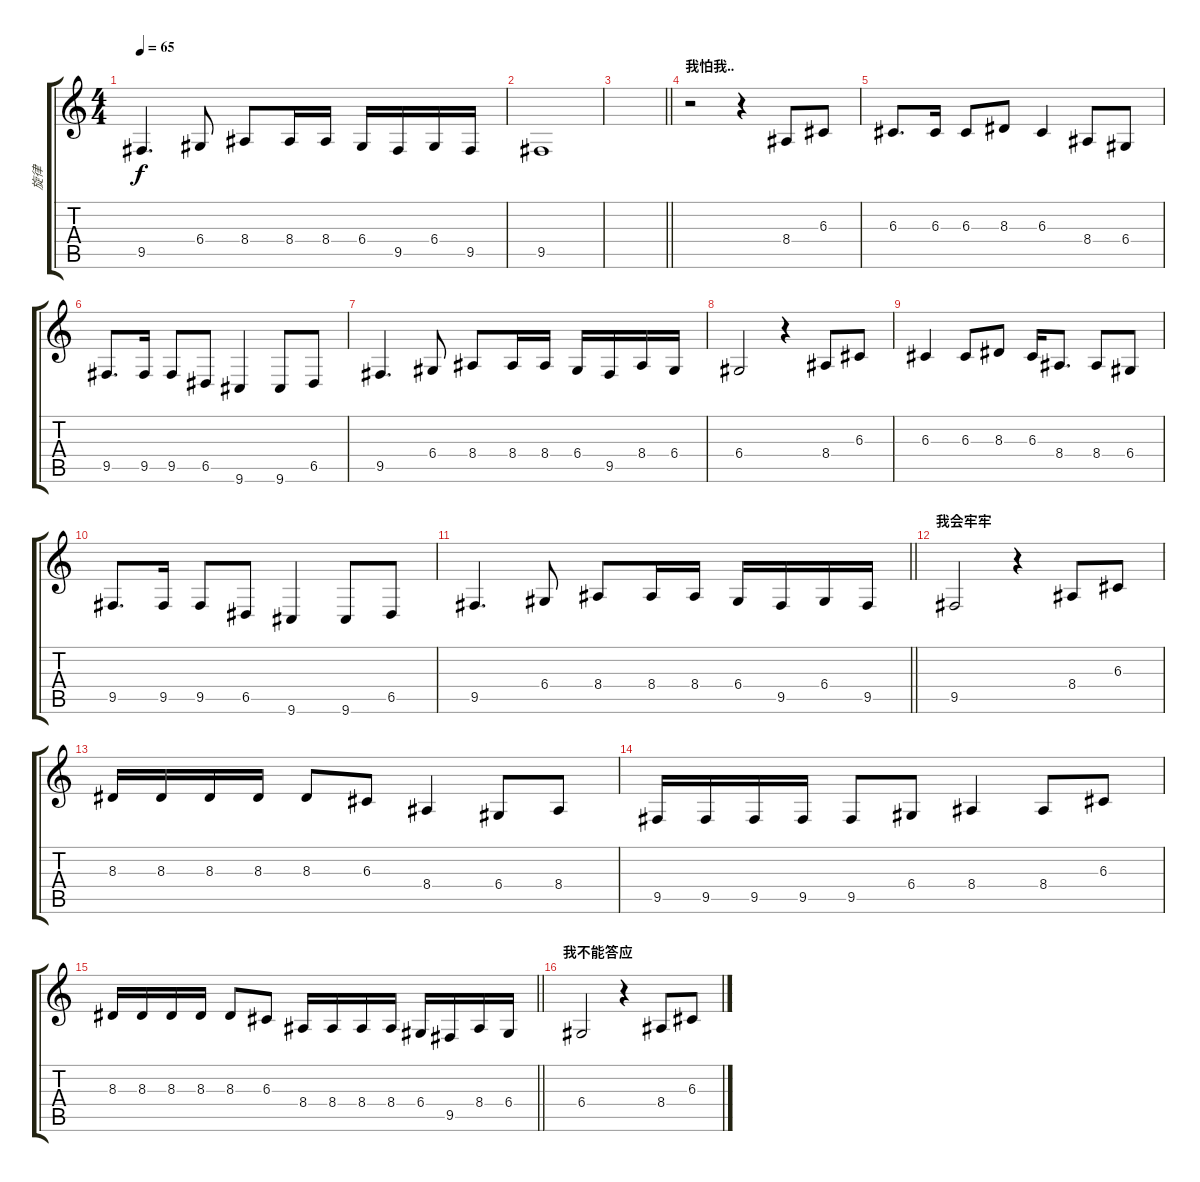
\track ("旋律" "旋律") {instrument electricgrandpiano}
\staff {score tabs}
\tuning (E4 B3 G3 D3 A2 E2) {hide}
\ts (4 4)
\tempo 65
\clef g2
\ks c
9.5.4{d dy f} 6.4.8 8.4.8 8.4.16 8.4.16 6.4.16 9.5.16 6.4.16 9.5.16 |
9.5.1 |
\barLineRight lightlight
|
\section ("" "我怕我..")
r.2 r.4 8.4.8 6.3.8 |
6.3.8{d} 6.3.16 6.3.8 8.3.8 6.3.4 8.4.8 6.4.8 |
9.5.8{d} 9.5.16 9.5.8 6.5.8 9.6.4 9.6.8 6.5.8 |
9.5.4{d} 6.4.8 8.4.8 8.4.16 8.4.16 6.4.16 9.5.16 8.4.16 6.4.16 |
6.4.2 r.4 8.4.8 6.3.8 |
6.3.4 6.3.8 8.3.8 6.3.16 8.4.8{d} 8.4.8 6.4.8 |
9.5.8{d} 9.5.16 9.5.8 6.5.8 9.6.4 9.6.8 6.5.8 |
\barLineRight lightlight
9.5.4{d} 6.4.8 8.4.8 8.4.16 8.4.16 6.4.16 9.5.16 6.4.16 9.5.16 |
\section ("" "我会牢牢")
9.5.2 r.4 8.4.8 6.3.8 |
8.3.16 8.3.16 8.3.16 8.3.16 8.3.8 6.3.8 8.4.4 6.4.8 8.4.8 |
9.5.16 9.5.16 9.5.16 9.5.16 9.5.8 6.4.8 8.4.4 8.4.8 6.3.8 |
\barLineRight lightlight
8.3.16 8.3.16 8.3.16 8.3.16 8.3.8 6.3.8 8.4.16 8.4.16 8.4.16 8.4.16 6.4.16 9.5.16 8.4.16 6.4.16 |
\section ("" "我不能答应")
6.4.2 r.4 8.4.8 6.3.8
